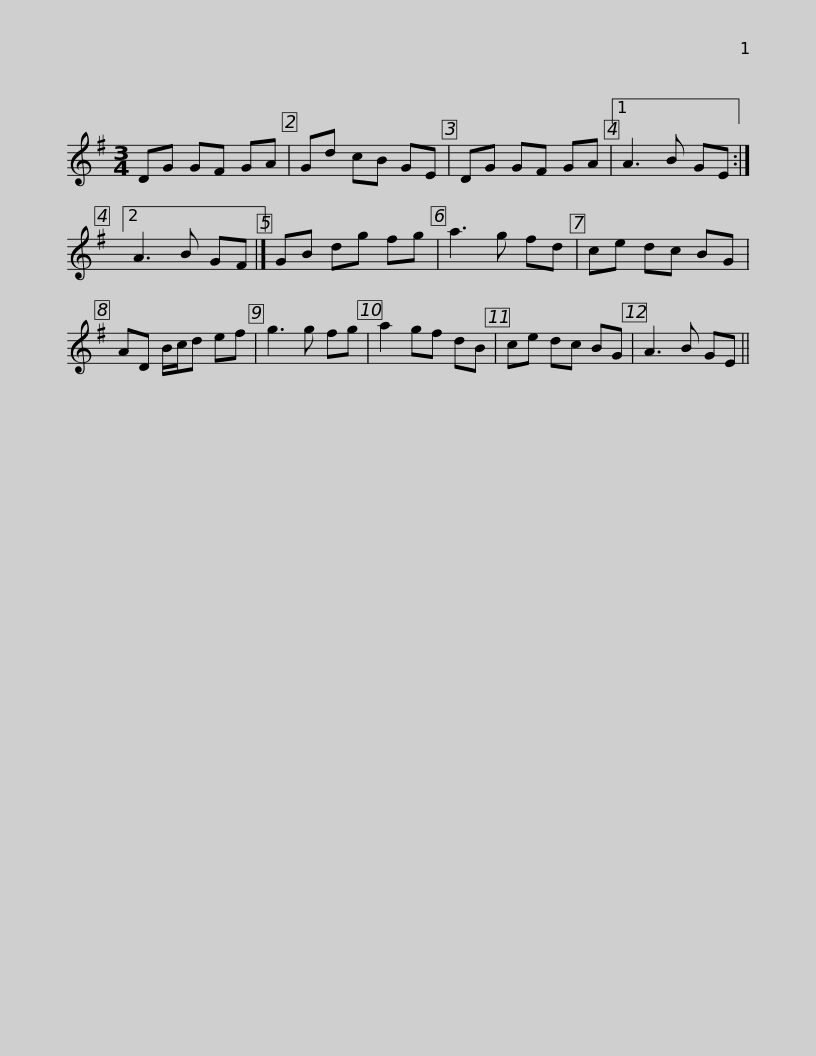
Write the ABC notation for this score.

X:1
L:1/8
M:3/4
I:linebreak $
K:G
V:1 treble
V:1
 DG GF GA | Gd cB GE | DG GF GA |1 A3 B GE :|2 A3 B GF |] %5
 GB dg fg | a3 g fd | ce dc BG |$ AD B/c/d ef | g3 g fg | %10
 a2 gf dB | ce dc BG | A3 B GE || %13
